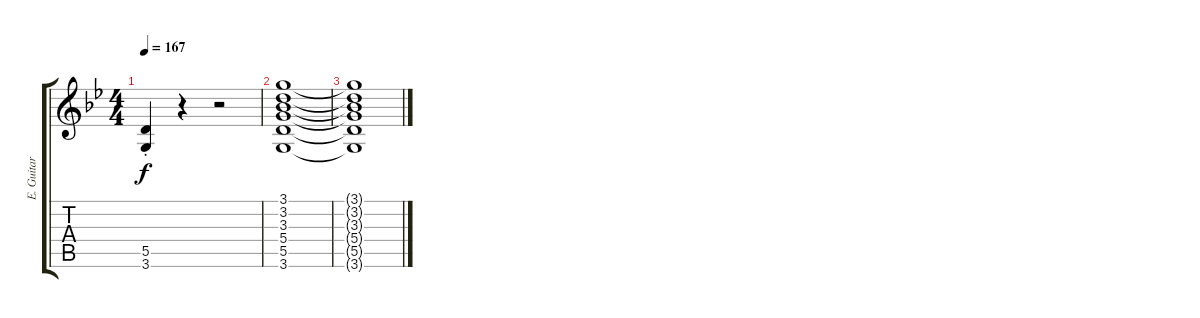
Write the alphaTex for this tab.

\track ("E. Guitar II" "E. Guitar ") {instrument overdrivenguitar}
\staff {score tabs}
\tuning (E4 B3 G3 D3 A2 E2) {hide}
\ts (4 4)
\tempo 167
\clef g2
\ks bb
(5.5{st} 3.6{st}).4{dy f} r.4 r.2 |
(3.1 3.2 3.3 5.4 5.5 3.6).1 |
(3.1{t} 3.2{t} 3.3{t} 5.4{t} 5.5{t} 3.6{t}).1
